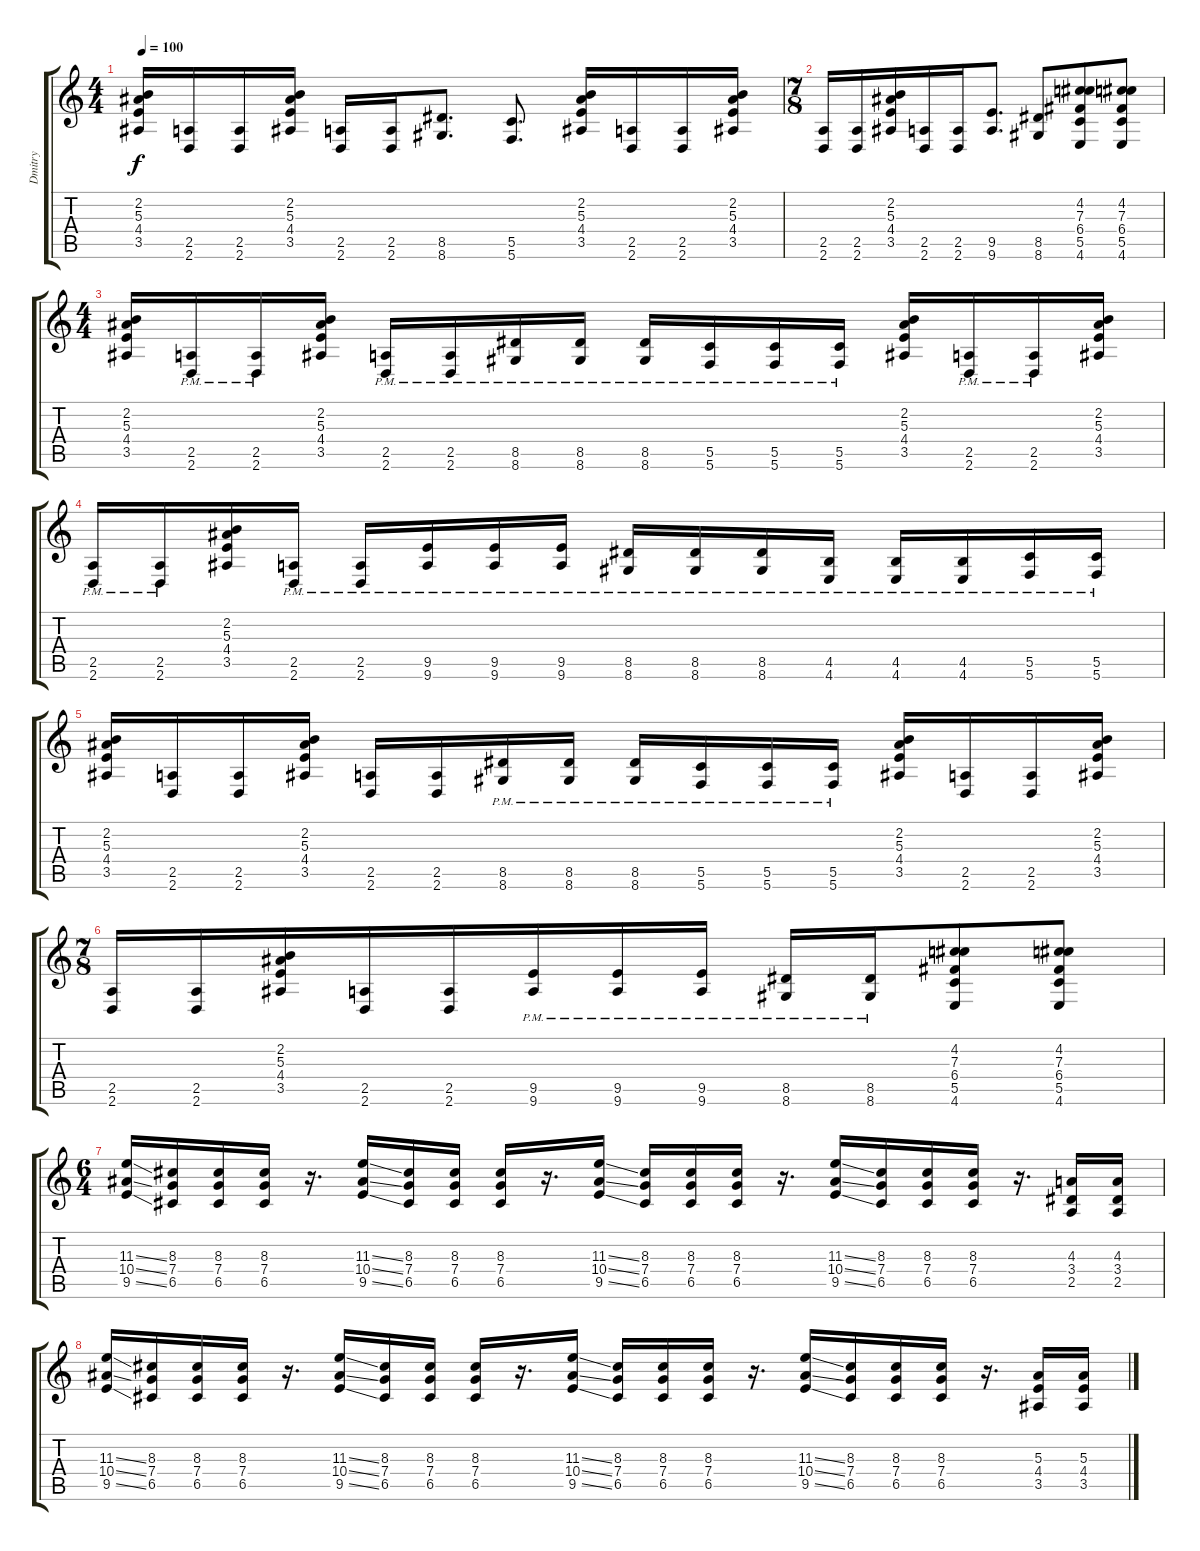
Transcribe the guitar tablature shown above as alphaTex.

\track ("Dmitry" "Dmitry") {instrument distortionguitar}
\staff {score tabs}
\tuning (D4 A3 F3 C3 G2 C2) {hide}
\ts (4 4)
\tempo 100
\clef g2
\ks c
(2.2 5.3 4.4 3.5).16{dy f} (2.5 2.6).16 (2.5 2.6).16 (2.2 5.3 4.4 3.5).16 (2.5 2.6).16 (2.5 2.6).16 (8.5 8.6).8{d} (5.5 5.6).8{d} (2.2 5.3 4.4 3.5).16 (2.5 2.6).16 (2.5 2.6).16 (2.2 5.3 4.4 3.5).16 |
\ts (7 8)
(2.5 2.6).16 (2.5 2.6).16 (2.2 5.3 4.4 3.5).16 (2.5 2.6).16 (2.5 2.6).16 (9.5 9.6).8{d} (8.5 8.6).8 (4.2 7.3 6.4 5.5 4.6).8 (4.2 7.3 6.4 5.5 4.6).8 |
\ts (4 4)
(2.2 5.3 4.4 3.5).16 (2.5{pm} 2.6{pm}).16 (2.5{pm} 2.6{pm}).16 (2.2 5.3 4.4 3.5).16 (2.5{pm} 2.6{pm}).16 (2.5{pm} 2.6{pm}).16 (8.5{pm} 8.6{pm}).16 (8.5{pm} 8.6{pm}).16 (8.5{pm} 8.6{pm}).16 (5.5{pm} 5.6{pm}).16 (5.5{pm} 5.6{pm}).16 (5.5{pm} 5.6{pm}).16 (2.2 5.3 4.4 3.5).16 (2.5{pm} 2.6{pm}).16 (2.5{pm} 2.6{pm}).16 (2.2 5.3 4.4 3.5).16 |
(2.5{pm} 2.6{pm}).16 (2.5{pm} 2.6{pm}).16 (2.2 5.3 4.4 3.5).16 (2.5{pm} 2.6{pm}).16 (2.5{pm} 2.6{pm}).16 (9.5{pm} 9.6{pm}).16 (9.5{pm} 9.6{pm}).16 (9.5{pm} 9.6{pm}).16 (8.5{pm} 8.6{pm}).16 (8.5{pm} 8.6{pm}).16 (8.5{pm} 8.6{pm}).16 (4.5{pm} 4.6{pm}).16 (4.5{pm} 4.6{pm}).16 (4.5{pm} 4.6{pm}).16 (5.5{pm} 5.6{pm}).16 (5.5{pm} 5.6{pm}).16 |
(2.2 5.3 4.4 3.5).16 (2.5 2.6).16 (2.5 2.6).16 (2.2 5.3 4.4 3.5).16 (2.5 2.6).16 (2.5 2.6).16 (8.5{pm} 8.6{pm}).16 (8.5{pm} 8.6{pm}).16 (8.5{pm} 8.6{pm}).16 (5.5{pm} 5.6{pm}).16 (5.5{pm} 5.6{pm}).16 (5.5{pm} 5.6{pm}).16 (2.2 5.3 4.4 3.5).16 (2.5 2.6).16 (2.5 2.6).16 (2.2 5.3 4.4 3.5).16 |
\ts (7 8)
(2.5 2.6).16 (2.5 2.6).16 (2.2 5.3 4.4 3.5).16 (2.5 2.6).16 (2.5 2.6).16 (9.5{pm} 9.6{pm}).16 (9.5{pm} 9.6{pm}).16 (9.5{pm} 9.6{pm}).16 (8.5{pm} 8.6{pm}).16 (8.5{pm} 8.6{pm}).16 (4.2 7.3 6.4 5.5 4.6).8 (4.2 7.3 6.4 5.5 4.6).8 |
\ts (6 4)
(11.3{ss} 10.4{ss} 9.5{ss}).16 (8.3 7.4 6.5).16 (8.3 7.4 6.5).16 (8.3 7.4 6.5).16 r.16{d} (11.3{ss} 10.4{ss} 9.5{ss}).16 (8.3 7.4 6.5).16 (8.3 7.4 6.5).16 (8.3 7.4 6.5).16 r.16{d} (11.3{ss} 10.4{ss} 9.5{ss}).16 (8.3 7.4 6.5).16 (8.3 7.4 6.5).16 (8.3 7.4 6.5).16 r.16{d} (11.3{ss} 10.4{ss} 9.5{ss}).16 (8.3 7.4 6.5).16 (8.3 7.4 6.5).16 (8.3 7.4 6.5).16 r.16{d} (4.3 3.4 2.5).16 (4.3 3.4 2.5).16 |
(11.3{ss} 10.4{ss} 9.5{ss}).16 (8.3 7.4 6.5).16 (8.3 7.4 6.5).16 (8.3 7.4 6.5).16 r.16{d} (11.3{ss} 10.4{ss} 9.5{ss}).16 (8.3 7.4 6.5).16 (8.3 7.4 6.5).16 (8.3 7.4 6.5).16 r.16{d} (11.3{ss} 10.4{ss} 9.5{ss}).16 (8.3 7.4 6.5).16 (8.3 7.4 6.5).16 (8.3 7.4 6.5).16 r.16{d} (11.3{ss} 10.4{ss} 9.5{ss}).16 (8.3 7.4 6.5).16 (8.3 7.4 6.5).16 (8.3 7.4 6.5).16 r.16{d} (5.3 4.4 3.5).16 (5.3 4.4 3.5).16
